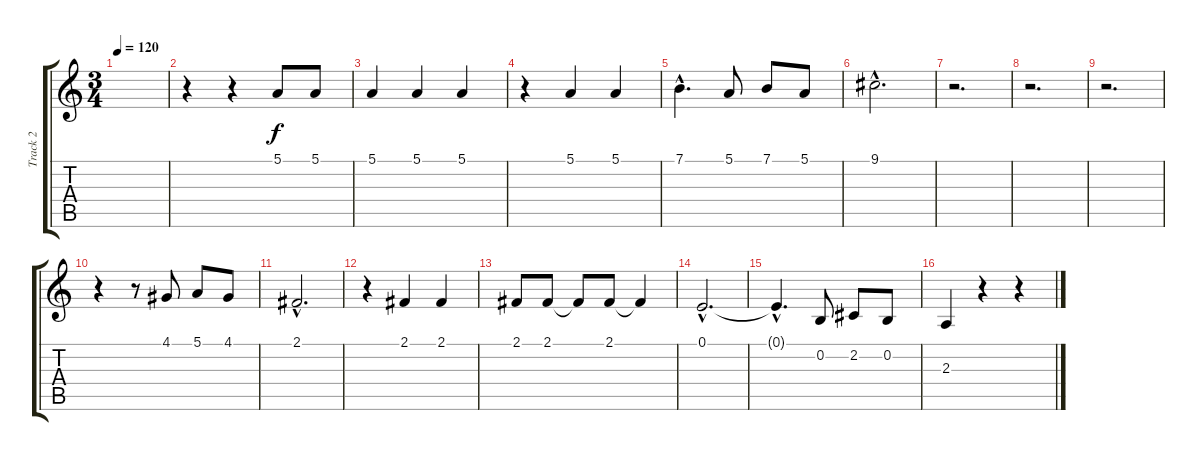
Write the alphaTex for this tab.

\track ("Track 2" "Track 2") {instrument fx5brightness}
\staff {score tabs}
\tuning (E4 B3 G3 D3 A2 E2) {hide}
\ts (3 4)
\tempo 120
\clef g2
\ks c
|
r.4 r.4 5.1.8 5.1.8 |
5.1.4 5.1.4 5.1.4 |
r.4 5.1.4 5.1.4 |
7.1{hac}.4{d} 5.1.8 7.1.8 5.1.8 |
9.1{hac}.2{d} |
r.2{d} |
r.2{d} |
r.2{d} |
r.4 r.8 4.1.8 5.1.8 4.1.8 |
2.1{hac}.2{d} |
r.4 2.1.4 2.1.4 |
2.1.8 2.1.8 2.1{t}.8 2.1.8 2.1{t}.4 |
0.1{hac}.2{d} |
0.1{hac t}.4{d} 0.2.8 2.2.8 0.2.8 |
2.3.4 r.4 r.4
